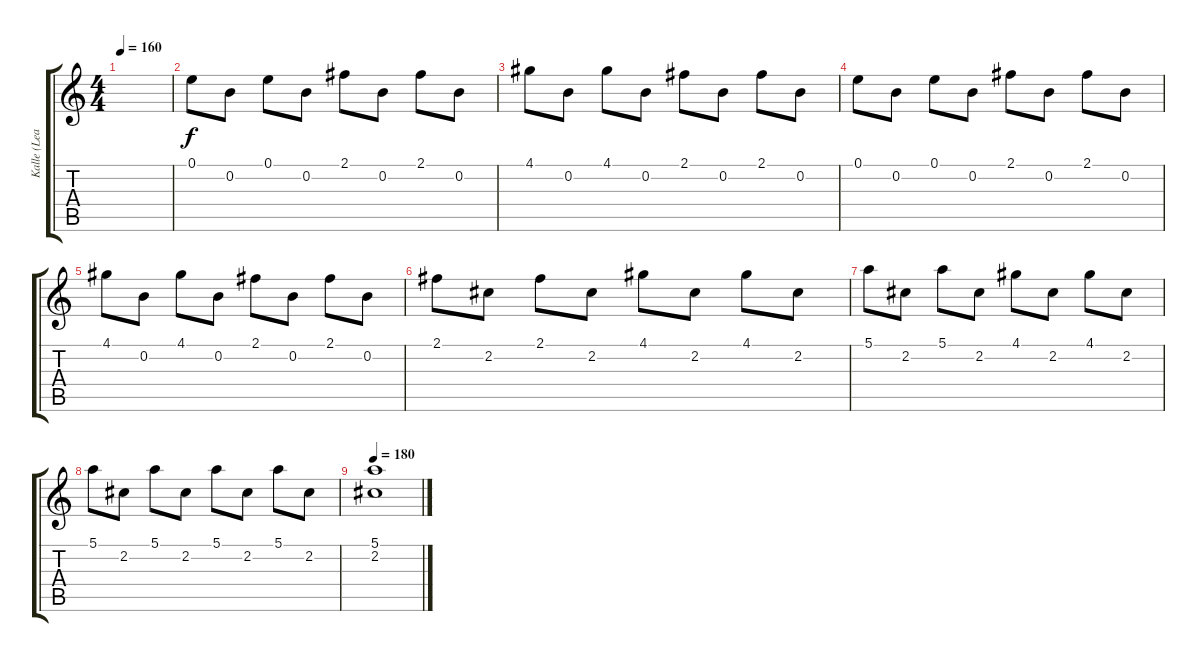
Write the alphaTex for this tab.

\track ("Kalle (Lead)" "Kalle (Lea") {instrument overdrivenguitar}
\staff {score tabs}
\tuning (E4 B3 G3 D3 A2 E2) {hide}
\ts (4 4)
\tempo 160
\clef g2
\ks c
|
0.1.8 0.2.8 0.1.8 0.2.8 2.1.8 0.2.8 2.1.8 0.2.8 |
4.1.8 0.2.8 4.1.8 0.2.8 2.1.8 0.2.8 2.1.8 0.2.8 |
0.1.8 0.2.8 0.1.8 0.2.8 2.1.8 0.2.8 2.1.8 0.2.8 |
4.1.8 0.2.8 4.1.8 0.2.8 2.1.8 0.2.8 2.1.8 0.2.8 |
2.1.8 2.2.8 2.1.8 2.2.8 4.1.8 2.2.8 4.1.8 2.2.8 |
5.1.8 2.2.8 5.1.8 2.2.8 4.1.8 2.2.8 4.1.8 2.2.8 |
5.1.8 2.2.8 5.1.8 2.2.8 5.1.8 2.2.8 5.1.8 2.2.8 |
\tempo 180
(5.1 2.2).1
